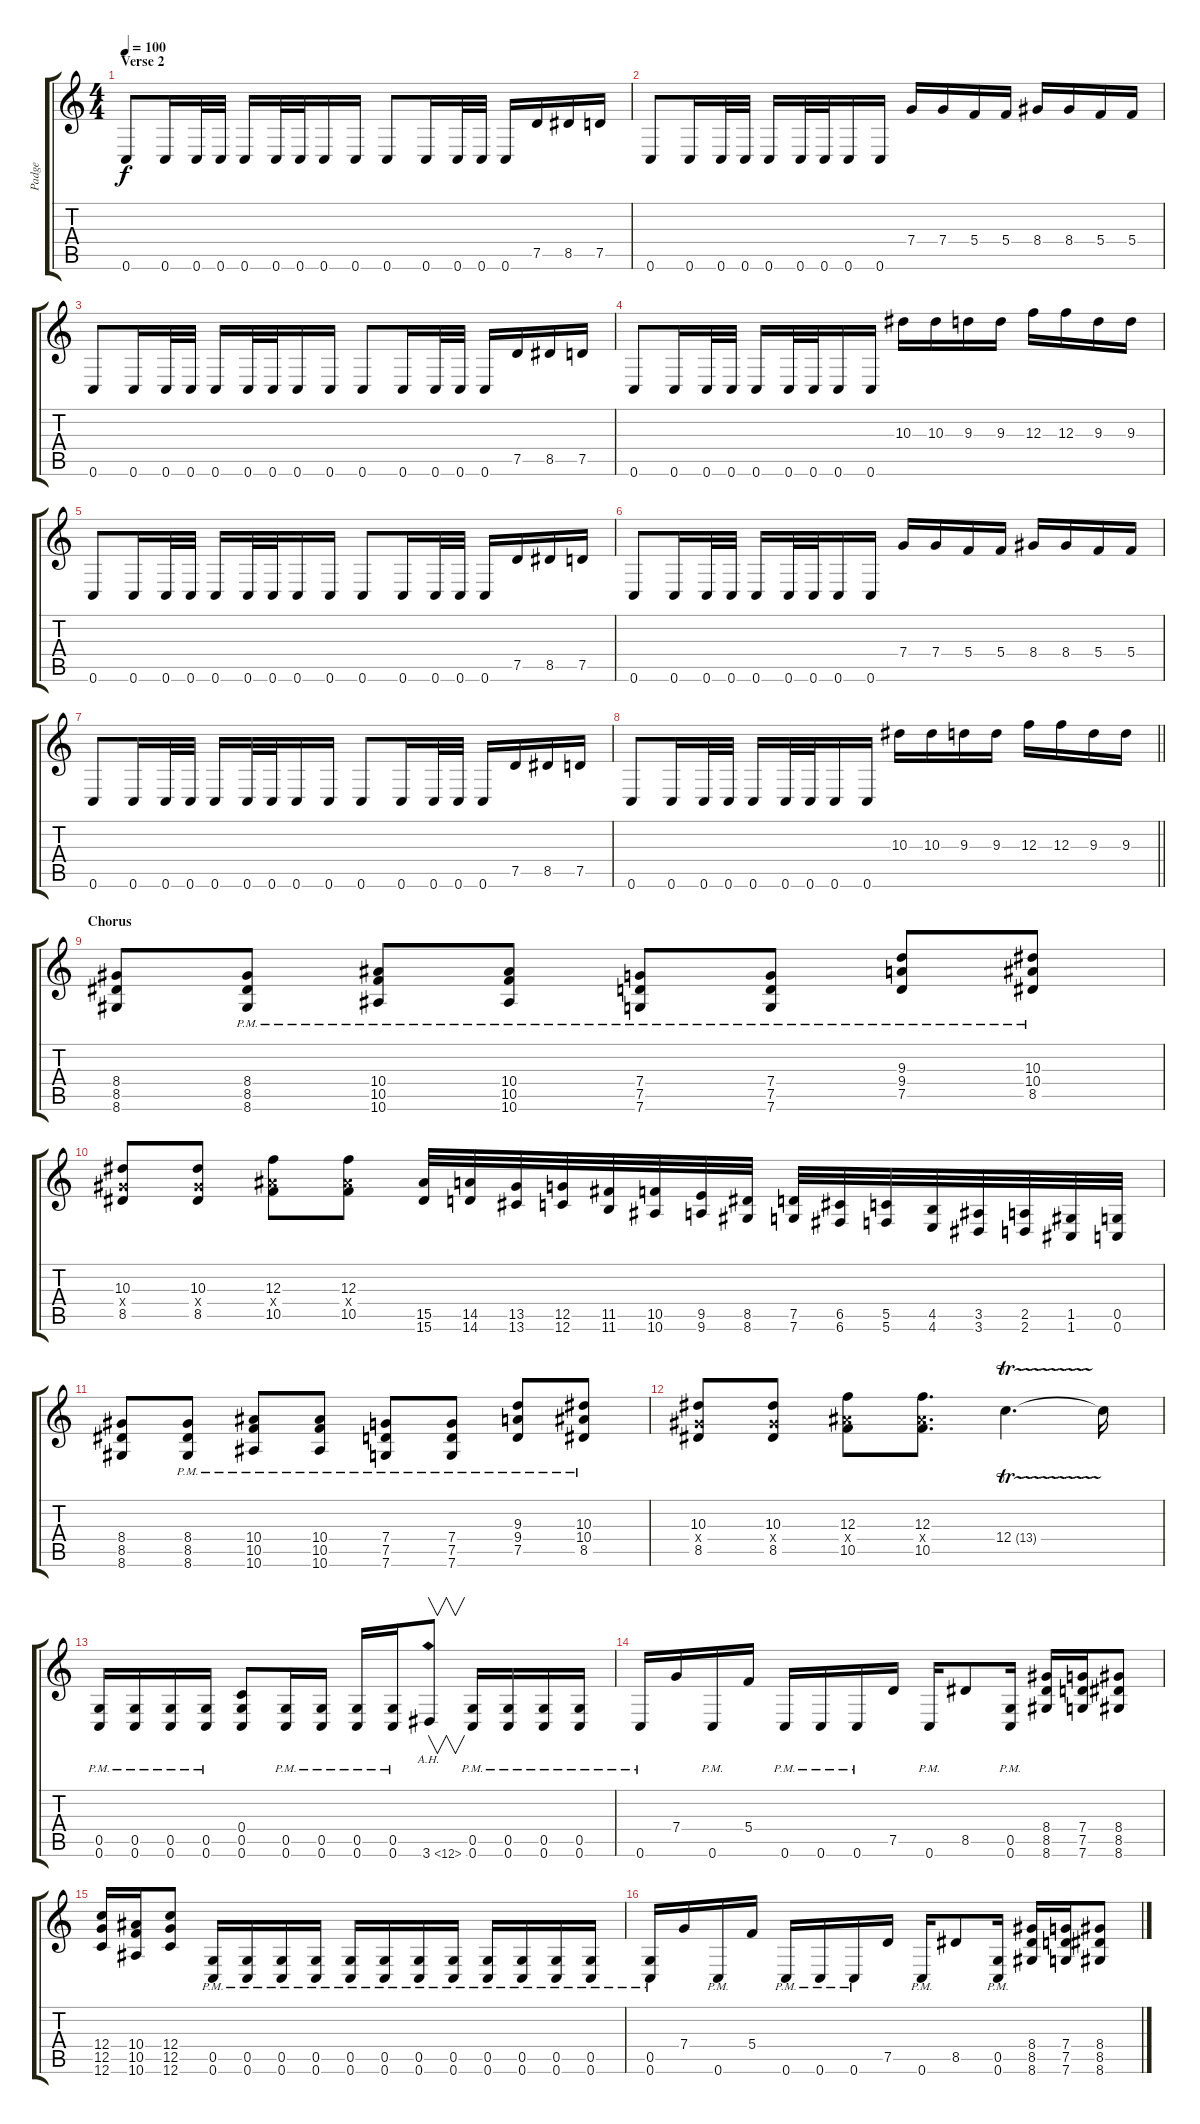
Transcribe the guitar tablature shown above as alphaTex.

\track ("Padge" "Padge") {instrument distortionguitar}
\staff {score tabs}
\tuning (D4 A3 F3 C3 G2 C2) {hide}
\ts (4 4)
\section ("" "Verse 2")
\tempo 100
\clef g2
\ks c
0.6.8{dy f} 0.6.16 0.6.32 0.6.32 0.6.16 0.6.32 0.6.32 0.6.16 0.6.16 0.6.8 0.6.16 0.6.32 0.6.32 0.6.16 7.5.16 8.5.16 7.5.16 |
0.6.8 0.6.16 0.6.32 0.6.32 0.6.16 0.6.32 0.6.32 0.6.16 0.6.16 7.4.16 7.4.16 5.4.16 5.4.16 8.4.16 8.4.16 5.4.16 5.4.16 |
0.6.8 0.6.16 0.6.32 0.6.32 0.6.16 0.6.32 0.6.32 0.6.16 0.6.16 0.6.8 0.6.16 0.6.32 0.6.32 0.6.16 7.5.16 8.5.16 7.5.16 |
0.6.8 0.6.16 0.6.32 0.6.32 0.6.16 0.6.32 0.6.32 0.6.16 0.6.16 10.3.16 10.3.16 9.3.16 9.3.16 12.3.16 12.3.16 9.3.16 9.3.16 |
0.6.8 0.6.16 0.6.32 0.6.32 0.6.16 0.6.32 0.6.32 0.6.16 0.6.16 0.6.8 0.6.16 0.6.32 0.6.32 0.6.16 7.5.16 8.5.16 7.5.16 |
0.6.8 0.6.16 0.6.32 0.6.32 0.6.16 0.6.32 0.6.32 0.6.16 0.6.16 7.4.16 7.4.16 5.4.16 5.4.16 8.4.16 8.4.16 5.4.16 5.4.16 |
0.6.8 0.6.16 0.6.32 0.6.32 0.6.16 0.6.32 0.6.32 0.6.16 0.6.16 0.6.8 0.6.16 0.6.32 0.6.32 0.6.16 7.5.16 8.5.16 7.5.16 |
\barLineRight lightlight
0.6.8 0.6.16 0.6.32 0.6.32 0.6.16 0.6.32 0.6.32 0.6.16 0.6.16 10.3.16 10.3.16 9.3.16 9.3.16 12.3.16 12.3.16 9.3.16 9.3.16 |
\section ("" "Chorus")
(8.4 8.5 8.6).8 (8.4{pm} 8.5{pm} 8.6{pm}).8 (10.4{pm} 10.5{pm} 10.6{pm}).8 (10.4{pm} 10.5{pm} 10.6{pm}).8 (7.4{pm} 7.5{pm} 7.6{pm}).8 (7.4{pm} 7.5{pm} 7.6{pm}).8 (9.3{pm} 9.4{pm} 7.5{pm}).8 (10.3{pm} 10.4{pm} 8.5{pm}).8 |
(10.3 8.4{x} 8.5).8 (10.3 8.4{x} 8.5).8 (12.3 10.4{x} 10.5).8 (12.3 10.4{x} 10.5).8 (15.5 15.6).32{instrument guitarfretnoise} (14.5 14.6).32 (13.5 13.6).32 (12.5 12.6).32 (11.5 11.6).32 (10.5 10.6).32 (9.5 9.6).32 (8.5 8.6).32 (7.5 7.6).32 (6.5 6.6).32 (5.5 5.6).32 (4.5 4.6).32 (3.5 3.6).32 (2.5 2.6).32 (1.5 1.6).32 (0.5 0.6).32 |
(8.4 8.5 8.6).8{instrument distortionguitar} (8.4{pm} 8.5{pm} 8.6{pm}).8 (10.4{pm} 10.5{pm} 10.6{pm}).8 (10.4{pm} 10.5{pm} 10.6{pm}).8 (7.4{pm} 7.5{pm} 7.6{pm}).8 (7.4{pm} 7.5{pm} 7.6{pm}).8 (9.3{pm} 9.4{pm} 7.5{pm}).8 (10.3{pm} 10.4{pm} 8.5{pm}).8 |
(10.3 8.4{x} 8.5).8 (10.3 8.4{x} 8.5).8 (12.3 10.4{x} 10.5).8 (12.3 10.4{x} 10.5).8{d} 12.4{tr (13 32)}.4{d} 12.4{t}.16 |
(0.5{pm} 0.6{pm}).16 (0.5{pm} 0.6{pm}).16 (0.5{pm} 0.6{pm}).16 (0.5{pm} 0.6{pm}).16 (0.4 0.5 0.6).8 (0.5{pm} 0.6{pm}).16 (0.5{pm} 0.6{pm}).16 (0.5{pm} 0.6{pm}).16 (0.5{pm} 0.6{pm}).16 3.6{ah 9}.8{v} (0.5{pm} 0.6{pm}).16 (0.5{pm} 0.6{pm}).16 (0.5{pm} 0.6{pm}).16 (0.5{pm} 0.6{pm}).16 |
0.6{pm}.16 7.4.16 0.6{pm}.16 5.4.16 0.6{pm}.16 0.6{pm}.16 0.6{pm}.16 7.5.16 0.6{pm}.16 8.5.8 (0.5{pm} 0.6{pm}).16 (8.4 8.5 8.6).16 (7.4 7.5 7.6).16 (8.4 8.5 8.6).8 |
(12.4 12.5 12.6).16 (10.4 10.5 10.6).16 (12.4 12.5 12.6).8 (0.5{pm} 0.6{pm}).16 (0.5{pm} 0.6{pm}).16 (0.5{pm} 0.6{pm}).16 (0.5{pm} 0.6{pm}).16 (0.5{pm} 0.6{pm}).16 (0.5{pm} 0.6{pm}).16 (0.5{pm} 0.6{pm}).16 (0.5{pm} 0.6{pm}).16 (0.5{pm} 0.6{pm}).16 (0.5{pm} 0.6{pm}).16 (0.5{pm} 0.6{pm}).16 (0.5{pm} 0.6{pm}).16 |
(0.5{pm} 0.6{pm}).16 7.4.16 0.6{pm}.16 5.4.16 0.6{pm}.16 0.6{pm}.16 0.6{pm}.16 7.5.16 0.6{pm}.16 8.5.8 (0.5{pm} 0.6{pm}).16 (8.4 8.5 8.6).16 (7.4 7.5 7.6).16 (8.4 8.5 8.6).8
